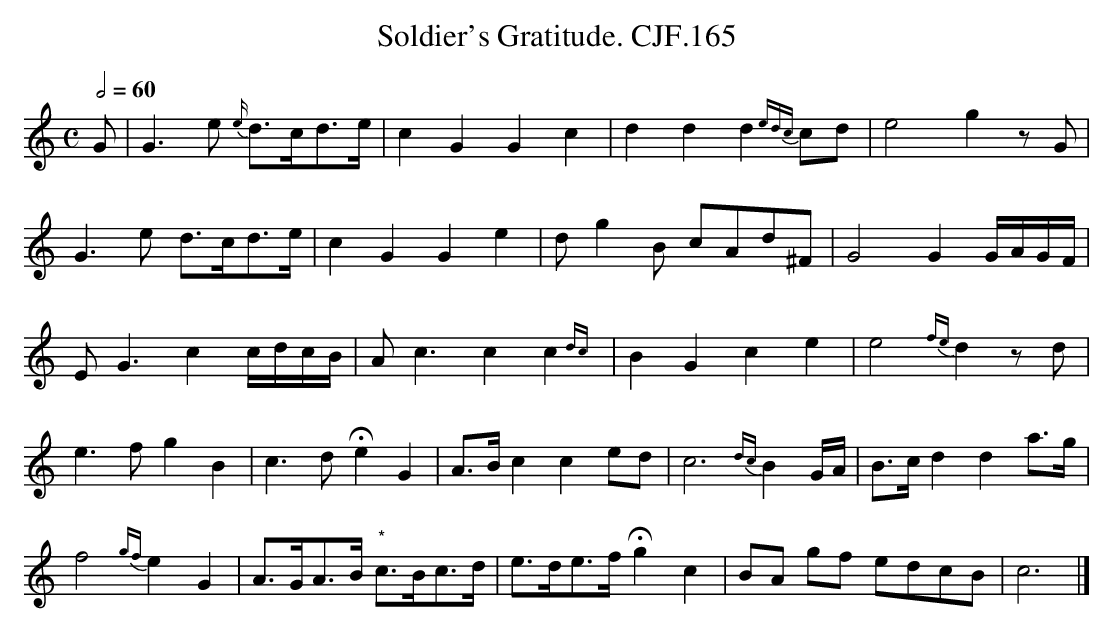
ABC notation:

X:1
T:Soldier's Gratitude. CJF.165
M:C
L:1/8
Q:2/4=60
K:C
G|G3e {e/}d>cd>e|c2G2G2c2|d2d2d2{edc}cd|e4g2zG|
G3e d>cd>e|c2G2G2e2|dg2B cAd^F|G4G2 G/A/G/F/|
EG3c2c/d/c/B/|Ac3c2c2{dc}|B2G2c2e2|e4{fe}d2zd|
e3fg2B2|c3dHe2G2|A>Bc2c2ed|c6{dc}B2G/A/|\
B>cd2d2a>g|
f4{gf}e2G2|A>GA>B"*"  c>Bc>d|\
e>de>fHg2c2|BA gf edcB|c6|]
